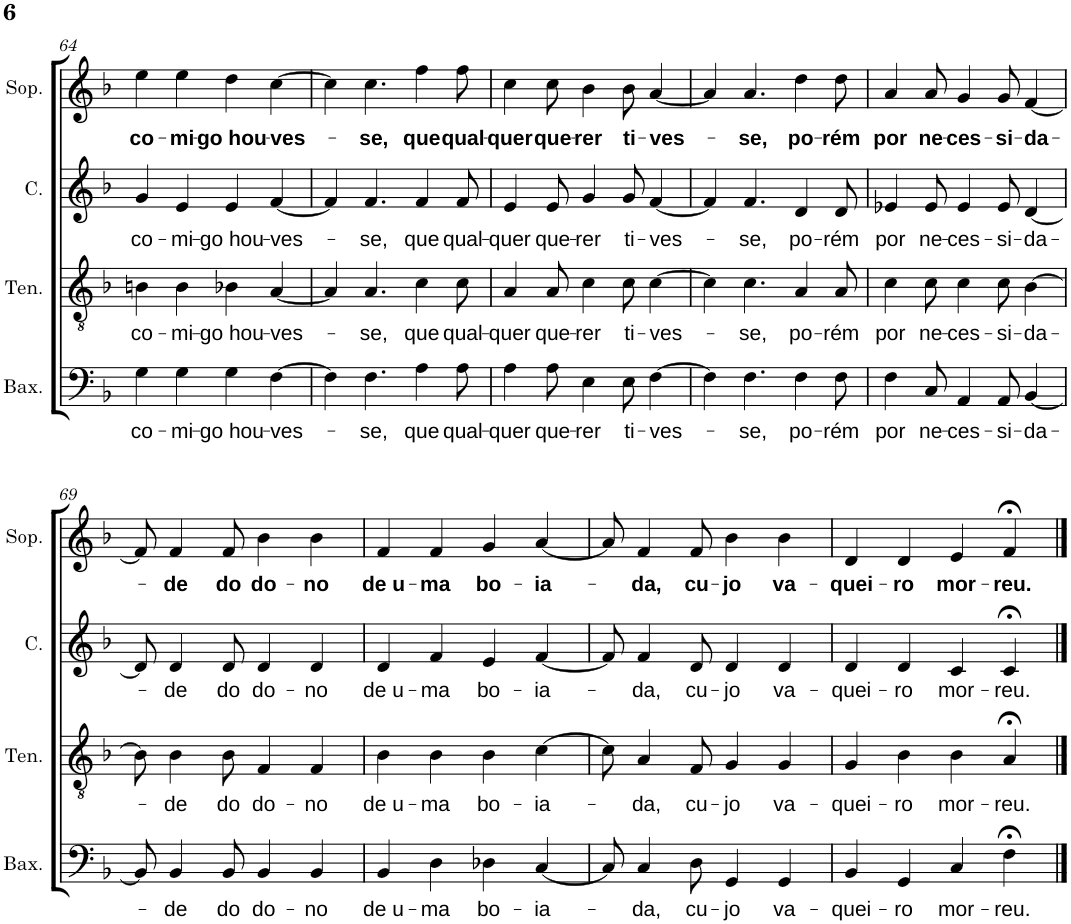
**kern	**text	**kern	**text	**kern	**text	**kern	**text
*part4	*part4	*part3	*part3	*part2	*part2	*part1	*part1
*staff4	*staff4	*staff3	*staff3	*staff2	*staff2	*staff1	*staff1
*I"Baixo	*	*I"Tenor	*	*I"Contralto	*	*I"Soprano	*
*I'Bax.	*	*I'Ten.	*	*I'C.	*	*I'Sop.	*
!!LO:PB:g=z
*clefF4	*	*clefGv2	*	*clefG2	*	*clefG2	*
*k[b-]	*	*k[b-]	*	*k[b-]	*	*k[b-]	*
*M4/4	*	*M4/4	*	*M4/4	*	*M4/4	*
=64	=64	=64	=64	=64	=64	=64	=64
!	!LO:LY:b	!	!LO:LY:b	!	!LO:LY:b	!	!LO:LY:b
4G\	co-	4Bn\	co-	4g/	co-	4ee\	co-
!	!LO:LY:b	!	!LO:LY:b	!	!LO:LY:b	!	!LO:LY:b
4G\	-mi-	4B\	-mi-	4e/	-mi-	4ee\	-mi-
!	!LO:LY:b	!	!LO:LY:b	!	!LO:LY:b	!	!LO:LY:b
4G\	-go hou-	4B-X\	-go hou-	4e/	-go hou-	4dd\	-go hou-
!	!LO:LY:b	!	!LO:LY:b	!	!LO:LY:b	!	!LO:LY:b
[4F\	-ves-	[4A/	-ves-	[4f/	-ves-	[4cc\	-ves-
=65	=65	=65	=65	=65	=65	=65	=65
4F\]	.	4A/]	.	4f/]	.	4cc\]	.
!	!LO:LY:b	!	!LO:LY:b	!	!LO:LY:b	!	!LO:LY:b
4.F\	-se,	4.A/	-se,	4.f/	-se,	4.cc\	-se,
!	!LO:LY:b	!	!LO:LY:b	!	!LO:LY:b	!	!LO:LY:b
4A\	que	4c\	que	4f/	que	4ff\	que
!	!LO:LY:b	!	!LO:LY:b	!	!LO:LY:b	!	!LO:LY:b
8A\	qual-	8c\	qual-	8f/	qual-	8ff\	qual-
=66	=66	=66	=66	=66	=66	=66	=66
!	!LO:LY:b	!	!LO:LY:b	!	!LO:LY:b	!	!LO:LY:b
4A\	-quer	4A/	-quer	4e/	-quer	4cc\	-quer
!	!LO:LY:b	!	!LO:LY:b	!	!LO:LY:b	!	!LO:LY:b
8A\	que-	8A/	que-	8e/	que-	8cc\	que-
!	!LO:LY:b	!	!LO:LY:b	!	!LO:LY:b	!	!LO:LY:b
4E\	-rer	4c\	-rer	4g/	-rer	4b-\	-rer
!	!LO:LY:b	!	!LO:LY:b	!	!LO:LY:b	!	!LO:LY:b
8E\	ti-	8c\	ti-	8g/	ti-	8b-\	ti-
!	!LO:LY:b	!	!LO:LY:b	!	!LO:LY:b	!	!LO:LY:b
[4F\	-ves-	[4c\	-ves-	[4f/	-ves-	[4a/	-ves-
=67	=67	=67	=67	=67	=67	=67	=67
4F\]	.	4c\]	.	4f/]	.	4a/]	.
!	!LO:LY:b	!	!LO:LY:b	!	!LO:LY:b	!	!LO:LY:b
4.F\	-se,	4.c\	-se,	4.f/	-se,	4.a/	-se,
!	!LO:LY:b	!	!LO:LY:b	!	!LO:LY:b	!	!LO:LY:b
4F\	po-	4A/	po-	4d/	po-	4dd\	po-
!	!LO:LY:b	!	!LO:LY:b	!	!LO:LY:b	!	!LO:LY:b
8F\	-rém	8A/	-rém	8d/	-rém	8dd\	-rém
=68	=68	=68	=68	=68	=68	=68	=68
!	!LO:LY:b	!	!LO:LY:b	!	!LO:LY:b	!	!LO:LY:b
4F\	por	4c\	por	4e-X/	por	4a/	por
!	!LO:LY:b	!	!LO:LY:b	!	!LO:LY:b	!	!LO:LY:b
8C/	ne-	8c\	ne-	8e-/	ne-	8a/	ne-
!	!LO:LY:b	!	!LO:LY:b	!	!LO:LY:b	!	!LO:LY:b
4AA/	-ces-	4c\	-ces-	4e-/	-ces-	4g/	-ces-
!	!LO:LY:b	!	!LO:LY:b	!	!LO:LY:b	!	!LO:LY:b
8AA/	-si-	8c\	-si-	8e-/	-si-	8g/	-si-
!	!LO:LY:b	!	!LO:LY:b	!	!LO:LY:b	!	!LO:LY:b
[4BB-/	-da-	[4B-\	-da-	[4d/	-da-	[4f/	-da-
!!LO:LB:g=z
=69	=69	=69	=69	=69	=69	=69	=69
8BB-/]	.	8B-\]	.	8d/]	.	8f/]	.
!	!LO:LY:b	!	!LO:LY:b	!	!LO:LY:b	!	!LO:LY:b
4BB-/	-de	4B-\	-de	4d/	-de	4f/	-de
!	!LO:LY:b	!	!LO:LY:b	!	!LO:LY:b	!	!LO:LY:b
8BB-/	do	8B-\	do	8d/	do	8f/	do
!	!LO:LY:b	!	!LO:LY:b	!	!LO:LY:b	!	!LO:LY:b
4BB-/	do-	4F/	do-	4d/	do-	4b-\	do-
!	!LO:LY:b	!	!LO:LY:b	!	!LO:LY:b	!	!LO:LY:b
4BB-/	-no	4F/	-no	4d/	-no	4b-\	-no
=70	=70	=70	=70	=70	=70	=70	=70
!	!LO:LY:b	!	!LO:LY:b	!	!LO:LY:b	!	!LO:LY:b
4BB-/	de u-	4B-\	de u-	4d/	de u-	4f/	de u-
!	!LO:LY:b	!	!LO:LY:b	!	!LO:LY:b	!	!LO:LY:b
4D\	-ma	4B-\	-ma	4f/	-ma	4f/	-ma
!	!LO:LY:b	!	!LO:LY:b	!	!LO:LY:b	!	!LO:LY:b
4D-X\	bo-	4B-\	bo-	4e/	bo-	4g/	bo-
!	!LO:LY:b	!	!LO:LY:b	!	!LO:LY:b	!	!LO:LY:b
[4C/	-ia-	[4c\	-ia-	[4f/	-ia-	[4a/	-ia-
=71	=71	=71	=71	=71	=71	=71	=71
8C/]	.	8c\]	.	8f/]	.	8a/]	.
!	!LO:LY:b	!	!LO:LY:b	!	!LO:LY:b	!	!LO:LY:b
4C/	-da,	4A/	-da,	4f/	-da,	4f/	-da,
!	!LO:LY:b	!	!LO:LY:b	!	!LO:LY:b	!	!LO:LY:b
8D\	cu-	8F/	cu-	8d/	cu-	8f/	cu-
!	!LO:LY:b	!	!LO:LY:b	!	!LO:LY:b	!	!LO:LY:b
4GG/	-jo	4G/	-jo	4d/	-jo	4b-\	-jo
!	!LO:LY:b	!	!LO:LY:b	!	!LO:LY:b	!	!LO:LY:b
4GG/	va-	4G/	va-	4d/	va-	4b-\	va-
=72	=72	=72	=72	=72	=72	=72	=72
!	!LO:LY:b	!	!LO:LY:b	!	!LO:LY:b	!	!LO:LY:b
4BB-/	-quei-	4G/	-quei-	4d/	-quei-	4d/	-quei-
!	!LO:LY:b	!	!LO:LY:b	!	!LO:LY:b	!	!LO:LY:b
4GG/	-ro	4B-\	-ro	4d/	-ro	4d/	-ro
!	!LO:LY:b	!	!LO:LY:b	!	!LO:LY:b	!	!LO:LY:b
4C/	mor-	4B-\	mor-	4c/	mor-	4e/	mor-
!	!LO:LY:b	!	!LO:LY:b	!	!LO:LY:b	!	!LO:LY:b
4F;<\	-reu.	4A;</	-reu.	4c;</	-reu.	4f;</	-reu.
==	==	==	==	==	==	==	==
*-	*-	*-	*-	*-	*-	*-	*-
